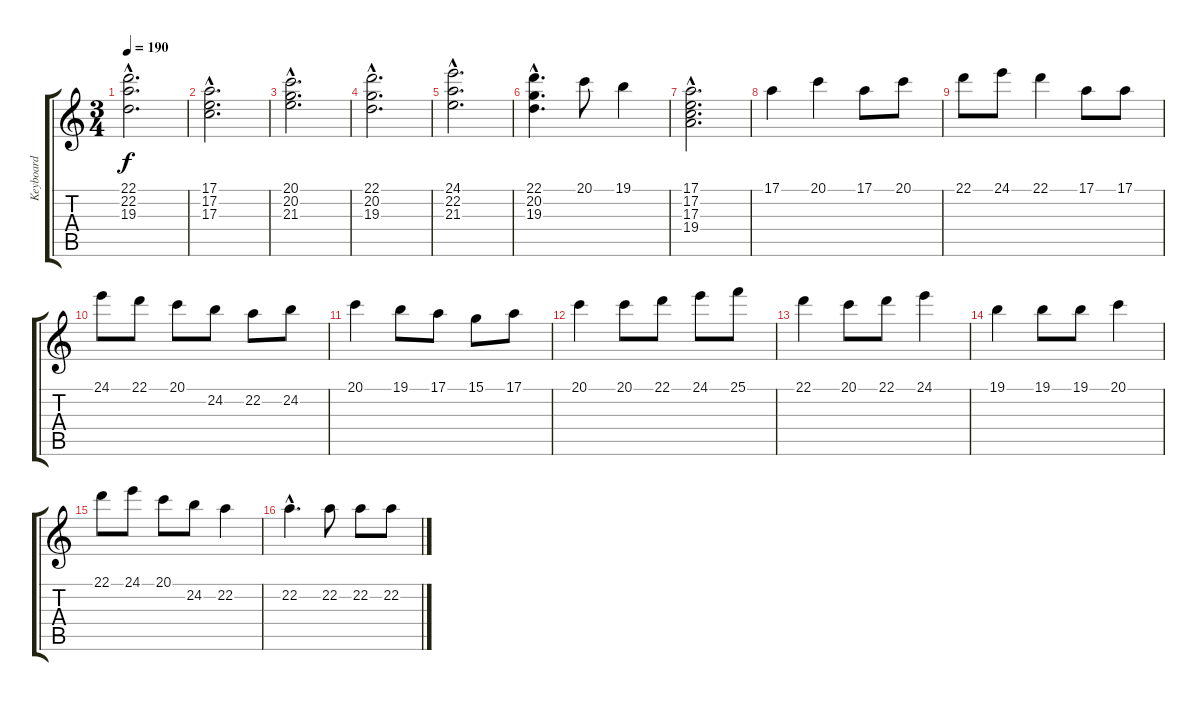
\track ("Keyboard" "Keyboard") {instrument stringensemble1}
\staff {score tabs}
\tuning (E4 B3 G3 D3 A2 E2) {hide}
\ts (3 4)
\tempo 190
\clef g2
\ks c
(22.1{hac} 22.2{hac} 19.3{hac}).2{d dy f} |
(17.1{hac} 17.2{hac} 17.3{hac}).2{d} |
(20.1{hac} 20.2{hac} 21.3{hac}).2{d} |
(22.1{hac} 20.2{hac} 19.3{hac}).2{d} |
(24.1{hac} 22.2{hac} 21.3{hac}).2{d} |
(22.1{hac} 20.2{hac} 19.3{hac}).4{d} 20.1.8 19.1.4 |
(17.1{hac} 17.2{hac} 17.3{hac} 19.4{hac}).2{d} |
17.1.4{volume 9 instrument dulcimer} 20.1.4 17.1.8 20.1.8 |
22.1.8 24.1.8 22.1.4 17.1.8 17.1.8 |
24.1.8 22.1.8 20.1.8 24.2.8 22.2.8 24.2.8 |
20.1.4 19.1.8 17.1.8 15.1.8 17.1.8 |
20.1.4{volume 9 instrument dulcimer} 20.1.8 22.1.8 24.1.8 25.1.8 |
22.1.4 20.1.8 22.1.8 24.1.4 |
19.1.4 19.1.8 19.1.8 20.1.4 |
22.1.8 24.1.8 20.1.8 24.2.8 22.2.4 |
22.2{hac}.4{d volume 10 instrument dulcimer} 22.2.8 22.2.8 22.2.8
